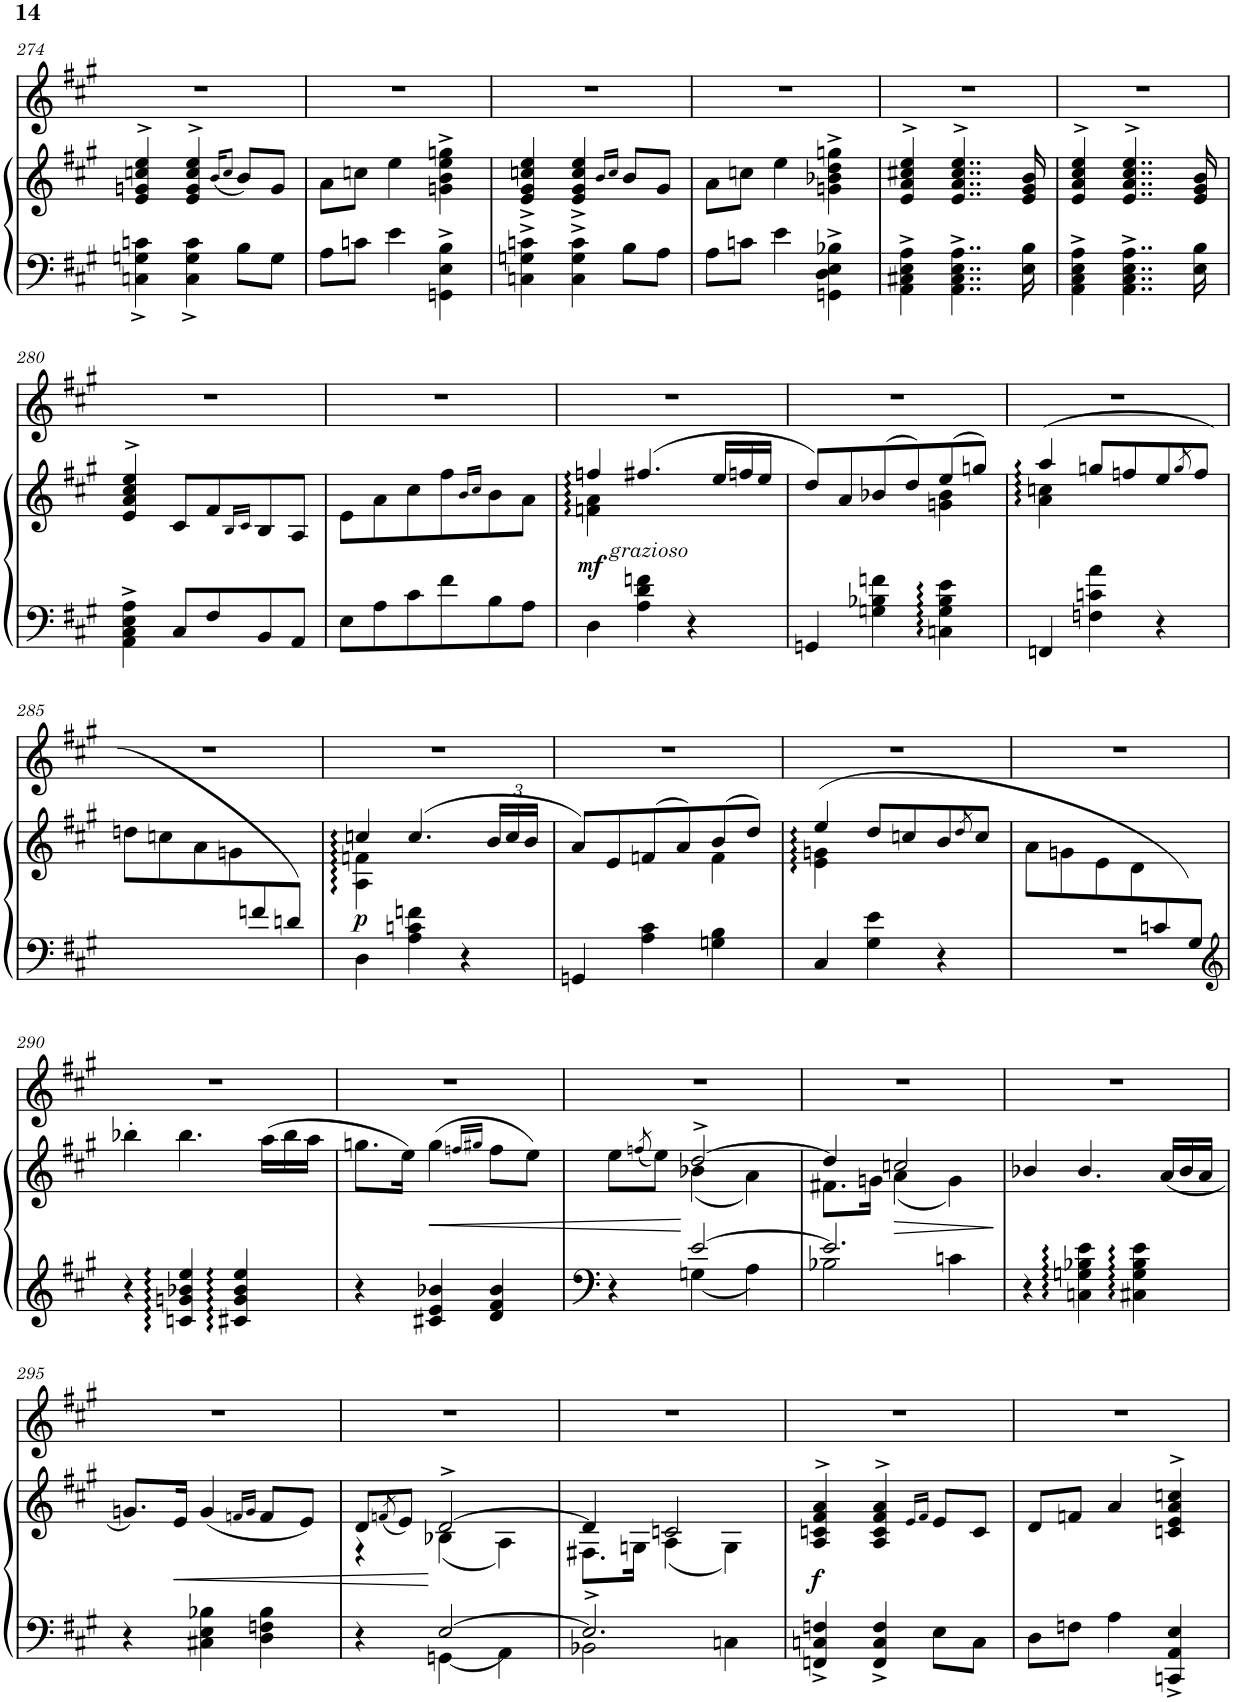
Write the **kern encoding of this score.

**kern	**kern	**kern	**dynam
*part1	*part1	*part1	*part1
*staff3	*staff2	*staff1	*staff1/2/3
*I"Piano	*	*	*
*I'Pno.	*	*	*
!!LO:PB:g=z
*clefF4	*clefG2	*clefG2	*
*k[f#c#g#]	*k[f#c#g#]	*k[f#c#g#]	*
*M3/4	*M3/4	*M3/4	*
=274	=274	=274	=274
4Cn\^< 4Gn\^< 4cn\^<	4e/^> 4gn/^> 4ccn/^> 4ee/^>	2.r	.
4C\^< 4G\^< 4c\^<	4e/^> 4g/^> 4cc/^> 4ee/^>	.	.
.	16qb/KL	.	.
.	8qcc/J	.	.
8B\L	8b/L	.	.
8G\J	8g/J	.	.
=275	=275	=275	=275
8A\L	8a\L	2.r	.
8cn\J	8ccn\J	.	.
4e\	4ee\	.	.
4GGn\^ 4E\^ 4B\^	4gn\^> 4b\^> 4ee\^> 4ggn\^>	.	.
=276	=276	=276	=276
4Cn\^> 4Gn\^> 4cn\^>	4e/^< 4g#/^< 4ccn/^< 4ee/^<	2.r	.
4C\^> 4G\^> 4c\^>	4e/^< 4g#/^< 4cc/^< 4ee/^<	.	.
.	16qb/LL	.	.
.	16qcc/JJ	.	.
8B\L	8b/L	.	.
8A\J	8g#/J	.	.
=277	=277	=277	=277
8A\L	8a\L	2.r	.
8cn\J	8ccn\J	.	.
4e\	4ee\	.	.
4GGn\^ 4D\^ 4E\^ 4B-X\^	4gn\^ 4b-X\^ 4dd\^ 4ggn\^	.	.
=278	=278	=278	=278
4AA\^ 4C#X\^ 4E\^ 4A\^	4e/^> 4a/^> 4cc#X/^> 4ee/^>	2.r	.
4..AA\^ 4..C#\^ 4..E\^ 4..A\^	4..e/^> 4..a/^> 4..cc#/^> 4..ee/^>	.	.
16E\ 16B\	16e/ 16g#/ 16b/	.	.
=279	=279	=279	=279
4AA\^ 4C#\^ 4E\^ 4A\^	4e/^> 4a/^> 4cc#/^> 4ee/^>	2.r	.
4..AA\^ 4..C#\^ 4..E\^ 4..A\^	4..e/^> 4..a/^> 4..cc#/^> 4..ee/^>	.	.
16E\ 16B\	16e/ 16g#/ 16b/	.	.
!!LO:LB:g=z
=280	=280	=280	=280
4AA\^> 4C#\^> 4E\^> 4A\^>	4e/^> 4a/^> 4cc#/^> 4ee/^>	2.r	.
8C#/L	8c#/L	.	.
8F#/	8f#/	.	.
.	16qB/LL	.	.
.	16qc#/JJ	.	.
8BB/	8B/	.	.
8AA/J	8A/J	.	.
=281	=281	=281	=281
8E\L	8e\L	2.r	.
8A\	8a\	.	.
8c#\	8cc#\	.	.
8f#\	8ff#\	.	.
.	16qb/LL	.	.
.	16qcc#/JJ	.	.
8B\	8b\	.	.
8A\J	8a\J	.	.
=282	=282	=282	=282
*	*^	*	*
!	!LO:TX:b:i:t=grazioso	!	!	!
!	!	!	!	!LO:DY:b=2
4D\	4ffn/	4fn\ 4a\	2.r	mf
4A\ 4d\ 4fn\	4.ff#X/	2ryy	.	.
4r	.	.	.	.
*	*Xtuplet	*	*	*
.	24ee/LL	.	.	.
.	24ffn/	.	.	.
.	24ee/JJ	.	.	.
=283	=283	=283	=283	=283
4GGn/	8dd/L	2ryy	2.r	.
.	8a/	.	.	.
4Gn\ 4B-X\ 4fn\	8b-X/	.	.	.
.	8dd/	.	.	.
4Cn\ 4G\ 4B-\ 4e\	8ee/	4gn\ 4b-\	.	.
.	8ggn/J	.	.	.
=284	=284	=284	=284	=284
4FFn/	4aa/	4a\ 4ccn\	2.r	.
4Fn\ 4cn\ 4a\	8ggn/L	2ryy	.	.
.	8ffn/	.	.	.
4r	8ee/	.	.	.
.	8qgg/	.	.	.
.	8ff/J	.	.	.
*	*v	*v	*	*
!!LO:LB:g=z
=285	=285	=285	=285
*^	*	*	*
2ryy	2.ryy	8ddn\L	2.r	.
.	.	8ccn\	.	.
.	.	8a\	.	.
.	.	8gn\	.	.
8fn/	.	4ryy	.	.
8dn/J	.	.	.	.
*v	*v	*	*	*
=286	=286	=286	=286
*	*^	*	*
!	!	!	!	!LO:DY:b=2
4D\	4ccn/	4A\ 4fn\	2.r	p
4A\ 4cn\ 4fn\	4.cc/	2ryy	.	.
4r	.	.	.	.
*	*tuplet	*	*	*
*	*Xbrackettup	*	*	*
.	24b/LL	.	.	.
.	24cc/	.	.	.
.	24b/JJ	.	.	.
=287	=287	=287	=287	=287
4GGn/	8a/L	2ryy	2.r	.
.	8e/	.	.	.
4A\ 4c#\	8fn/	.	.	.
.	8a/	.	.	.
4Gn\ 4B\	8b/	4f\	.	.
.	8dd/J	.	.	.
=288	=288	=288	=288	=288
4C#/	4ee/	4e\ 4gn\	2.r	.
4G#\ 4e\	8dd/L	2ryy	.	.
.	8ccn/	.	.	.
4r	8b/	.	.	.
.	8qdd/	.	.	.
.	8cc/J	.	.	.
*	*v	*v	*	*
=289	=289	=289	=289
*^	*	*	*
2ryy	2.r	8a\L	2.r	.
.	.	8gn\	.	.
.	.	8e\	.	.
.	.	8d\	.	.
8cn/	.	4ryy	.	.
8G#/J	.	.	.	.
*v	*v	*	*	*
!!LO:LB:g=z
=290	=290	=290	=290
*clefG2	*	*	*
4r	4bb-X'\	2.r	.
4cn/ 4gn/ 4b-X/ 4ee/	4.bb-\	.	.
4c#X/ 4g/ 4b-/ 4ee/	.	.	.
*	*Xtuplet	*	*
.	24aa\LL	.	.
.	24bb-\	.	.
.	24aa\JJ	.	.
=291	=291	=291	=291
4r	8.ggn\L	2.r	.
.	16ee\Jk	.	.
4c#X/ 4e/ 4b-X/	4gg\	.	.
.	16qffn/LL	.	.
.	16qgg#X/JJ	.	.
4d/ 4f#/ 4b-/	8ff\L	.	.
.	8ee\J	.	.
=292	=292	=292	=292
*^	*^	*	*
4ryy	4r	8ee\L	4ryy	2.r	.
.	.	8qffn/	.	.	.
.	.	8ee\J	.	.	.
[2e/	4Gn\	4b-X\	[2dd^>/	.	.
.	4A\	4a\	.	.	.
=293	=293	=293	=293	=293	=293
2.e/]	2B-X\	8.f#X\L	4dd/]	2.r	.
.	.	16gn\Jk	.	.	.
.	.	4a\	2ccn/	.	.
.	4cn\	4g\	.	.	.
*v	*v	*	*	*	*
*	*v	*v	*	*
=294	=294	=294	=294
4r	4b-X/	2.r	.
4Cn\ 4Gn\ 4B-X\ 4e\	4.b-/	.	.
4C#X\ 4G\ 4B-\ 4e\	.	.	.
.	24a/LL	.	.
.	24b-/	.	.
.	24a/JJ	.	.
!!LO:LB:g=z
=295	=295	=295	=295
4r	8.gn/L	2.r	.
.	16e/Jk	.	.
4C#X\ 4E\ 4B-X\	4g/	.	.
.	16qfn/LL	.	.
.	16qg/JJ	.	.
4D\ 4Fn\ 4B-\	8f/L	.	.
.	8e/J	.	.
=296	=296	=296	=296
*^	*^	*	*
4ryy	4r	8d/L	4r	2.r	.
.	.	8qfn/	.	.	.
.	.	8e/J	.	.	.
[2E/	4GGn\	4B-X\	[2d^>/	.	.
.	4AA\	4A\	.	.	.
=297	=297	=297	=297	=297	=297
2.E^/]	2BB-X\	8.F#X\L	4d/]	2.r	.
.	.	16Gn\Jk	.	.	.
.	.	4A\	2cn/	.	.
.	4Cn\	4G\	.	.	.
*	*	*v	*v	*	*
=298	=298	=298	=298	=298
!	!	!	!	!LO:DY:b=2
*v	*v	*	*	*
4FFn/^< 4Cn/^< 4Fn/^<	4A/^> 4cn/^> 4f#/^> 4a/^>	2.r	f
4FF/^< 4C/^< 4F/^<	4A/^> 4c/^> 4f#/^> 4a/^>	.	.
.	16qe/LL	.	.
.	16qf#/JJ	.	.
8E\L	8e/L	.	.
8C\J	8c/J	.	.
=299	=299	=299	=299
8D\L	8d/L	2.r	.
8Fn\J	8fn/J	.	.
4A\	4a/	.	.
4CCn/^< 4AA/^< 4E/^<	4cn/^> 4e/^> 4a/^> 4ccn/^>	.	.
=	=	=	=
*-	*-	*-	*-
